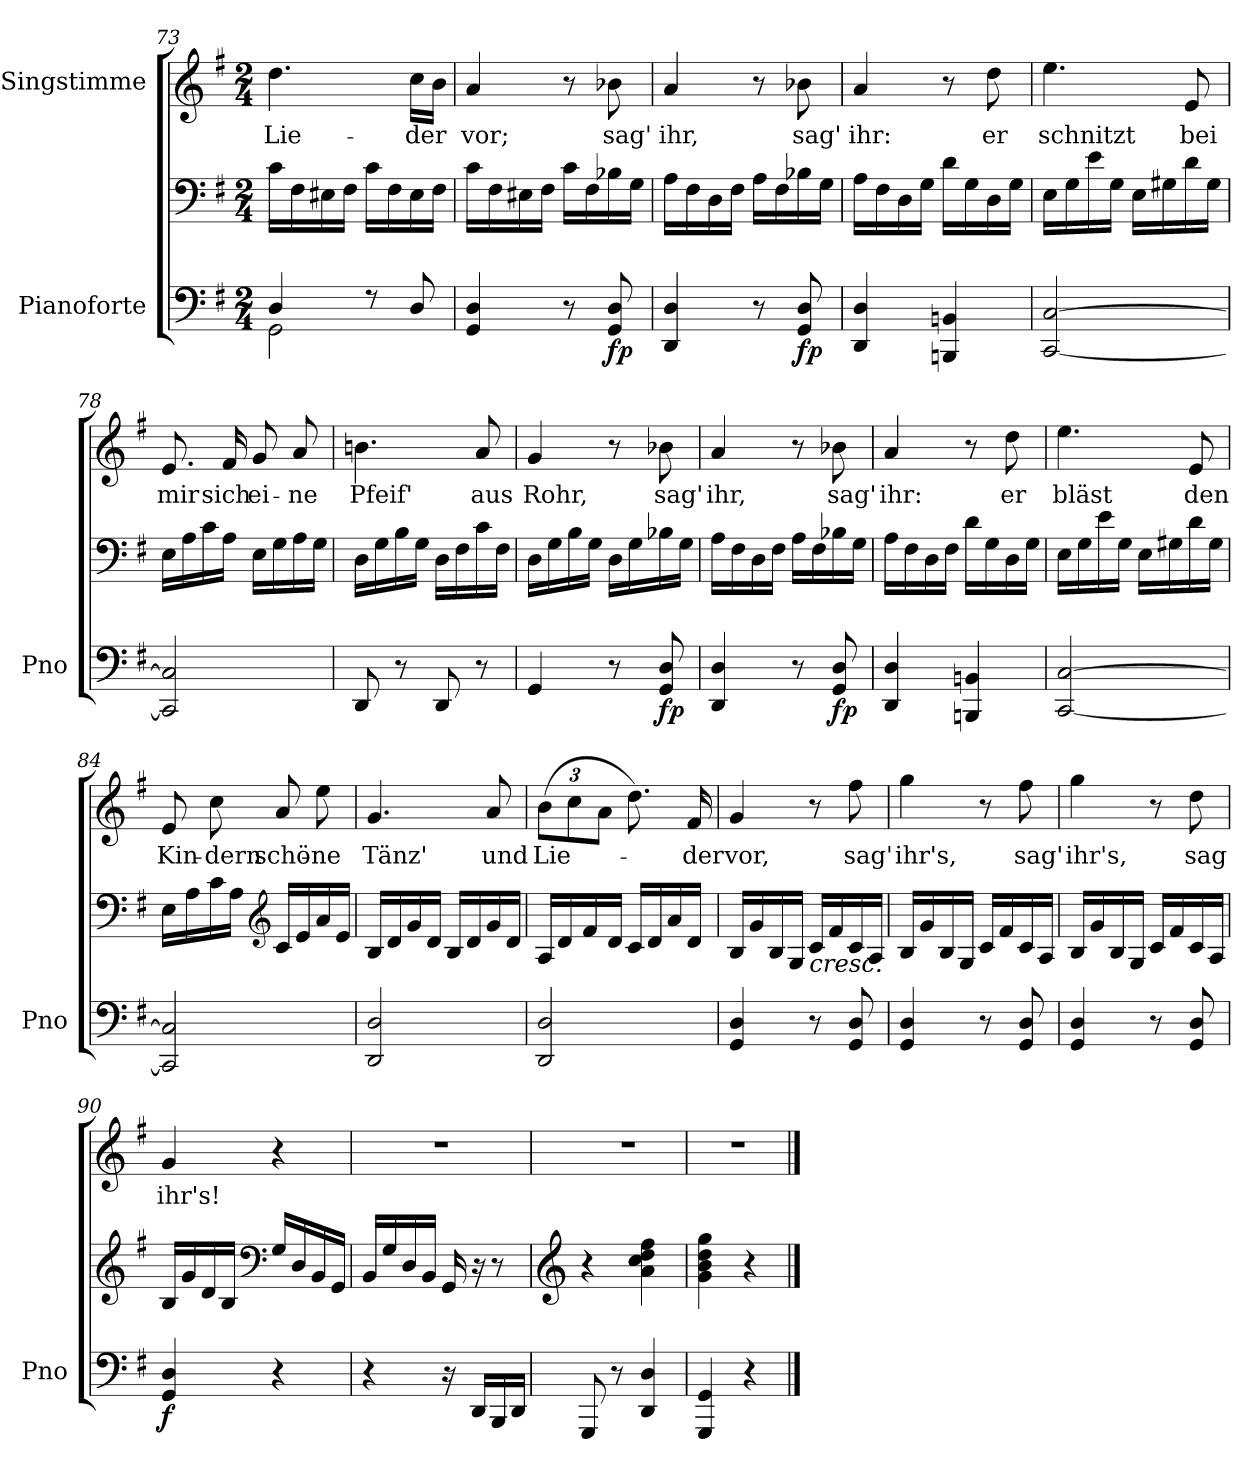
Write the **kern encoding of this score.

**kern	**kern	**dynam	**kern	**text
*part2	*part2	*part2	*part1	*part1
*staff3	*staff2	*staff2/3	*staff1	*staff1
*I"Pianoforte	*	*	*I"Singstimme	*
*I'Pno	*	*	*	*
*clefF4	*clefF4	*	*clefG2	*
*k[f#]	*k[f#]	*	*k[f#]	*
*M2/4	*M2/4	*	*M2/4	*
=73	=73	=73	=73	=73
*^	*	*	*	*
4D/	2GG\	16c\LL	.	4.dd\	Lie-
.	.	16F#\	.	.	.
.	.	16E#X\	.	.	.
.	.	16F#\JJ	.	.	.
8r	.	16c\LL	.	.	.
.	.	16F#\	.	.	.
8D/	.	16E#\	.	16cc\LL	-der
.	.	16F#\JJ	.	16b\JJ	.
*v	*v	*	*	*	*
=74	=74	=74	=74	=74
4GG/ 4D/	16c\LL	.	4a/	vor;
.	16F#\	.	.	.
.	16E#X\	.	.	.
.	16F#\JJ	.	.	.
8r	16c\LL	.	8r	.
.	16F#\	.	.	.
!	!	!LO:DY:b=2	!	!
8GG/ 8D/	16B-X\	fp	8b-X\	sag'
.	16G\JJ	.	.	.
=75	=75	=75	=75	=75
4DD/ 4D/	16A\LL	.	4a/	ihr,
.	16F#\	.	.	.
.	16D\	.	.	.
.	16F#\JJ	.	.	.
8r	16A\LL	.	8r	.
.	16F#\	.	.	.
!	!	!LO:DY:b=2	!	!
8GG/ 8D/	16B-X\	fp	8b-X\	sag'
.	16G\JJ	.	.	.
=76	=76	=76	=76	=76
4DD/ 4D/	16A\LL	.	4a/	ihr:
.	16F#\	.	.	.
.	16D\	.	.	.
.	16G\JJ	.	.	.
4BBBn/ 4BBn/	16d\LL	.	8r	.
.	16G\	.	.	.
.	16D\	.	8dd\	er
.	16G\JJ	.	.	.
=77	=77	=77	=77	=77
[2CC/ [2C/	16E\LL	.	4.ee\	schnitzt
.	16G\	.	.	.
.	16e\	.	.	.
.	16G\JJ	.	.	.
.	16E\LL	.	.	.
.	16G#X\	.	.	.
.	16d\	.	8e/	bei
.	16G#\JJ	.	.	.
=78	=78	=78	=78	=78
2CC/] 2C/]	16E\LL	.	8.e/	mir
.	16A\	.	.	.
.	16c\	.	.	.
.	16A\JJ	.	16f#/	sich
.	16E\LL	.	8g/	ei-
.	16G\	.	.	.
.	16A\	.	8a/	-ne
.	16G\JJ	.	.	.
=79	=79	=79	=79	=79
8DD/	16D\LL	.	4.bn\	Pfeif'
.	16G\	.	.	.
8r	16B\	.	.	.
.	16G\JJ	.	.	.
8DD/	16D\LL	.	.	.
.	16F#\	.	.	.
8r	16c\	.	8a/	aus
.	16F#\JJ	.	.	.
=80	=80	=80	=80	=80
4GG/	16D\LL	.	4g/	Rohr,
.	16G\	.	.	.
.	16B\	.	.	.
.	16G\JJ	.	.	.
8r	16D\LL	.	8r	.
.	16G\	.	.	.
!	!	!LO:DY:b=2	!	!
8GG/ 8D/	16B-X\	fp	8b-X\	sag'
.	16G\JJ	.	.	.
=81	=81	=81	=81	=81
4DD/ 4D/	16A\LL	.	4a/	ihr,
.	16F#\	.	.	.
.	16D\	.	.	.
.	16F#\JJ	.	.	.
8r	16A\LL	.	8r	.
.	16F#\	.	.	.
!	!	!LO:DY:b=2	!	!
8GG/ 8D/	16B-X\	fp	8b-X\	sag'
.	16G\JJ	.	.	.
=82	=82	=82	=82	=82
4DD/ 4D/	16A\LL	.	4a/	ihr:
.	16F#\	.	.	.
.	16D\	.	.	.
.	16F#\JJ	.	.	.
4BBBn/ 4BBn/	16d\LL	.	8r	.
.	16G\	.	.	.
.	16D\	.	8dd\	er
.	16G\JJ	.	.	.
=83	=83	=83	=83	=83
[2CC/ [2C/	16E\LL	.	4.ee\	bläst
.	16G\	.	.	.
.	16e\	.	.	.
.	16G\JJ	.	.	.
.	16E\LL	.	.	.
.	16G#X\	.	.	.
.	16d\	.	8e/	den
.	16G#\JJ	.	.	.
=84	=84	=84	=84	=84
2CC/] 2C/]	16E\LL	.	8e/	Kin-
.	16A\	.	.	.
.	16c\	.	8cc\	-dern
.	16A\JJ	.	.	.
*	*clefG2	*	*	*
.	16c/LL	.	8a/	schö-
.	16e/	.	.	.
.	16a/	.	8ee\	-ne
.	16e/JJ	.	.	.
=85	=85	=85	=85	=85
2DD/ 2D/	16B/LL	.	4.g/	Tänz'
.	16d/	.	.	.
.	16g/	.	.	.
.	16d/JJ	.	.	.
.	16B/LL	.	.	.
.	16d/	.	.	.
.	16g/	.	8a/	und
.	16d/JJ	.	.	.
=86	=86	=86	=86	=86
2DD/ 2D/	16A/LL	.	(12b\L	Lie-
.	16d/	.	.	.
.	.	.	12cc\	.
.	16f#/	.	.	.
.	.	.	12a\J	.
.	16d/JJ	.	.	.
.	16c/LL	.	8.dd\)	.
.	16d/	.	.	.
.	16a/	.	.	.
.	16d/JJ	.	16f#/	-der
=87	=87	=87	=87	=87
4GG/ 4D/	16B/LL	.	4g/	vor,
.	16g/	.	.	.
.	16B/	.	.	.
.	16G/JJ	.	.	.
!	!LO:TX:b:i:t=cresc.	!	!	!
8r	16c/LL	.	8r	.
.	16f#/	.	.	.
8GG/ 8D/	16c/	.	8ff#\	sag'
.	16A/JJ	.	.	.
=88	=88	=88	=88	=88
4GG/ 4D/	16B/LL	.	4gg\	ihr's,
.	16g/	.	.	.
.	16B/	.	.	.
.	16G/JJ	.	.	.
8r	16c/LL	.	8r	.
.	16f#/	.	.	.
8GG/ 8D/	16c/	.	8ff#\	sag'
.	16A/JJ	.	.	.
=89	=89	=89	=89	=89
4GG/ 4D/	16B/LL	.	4gg\	ihr's,
.	16g/	.	.	.
.	16B/	.	.	.
.	16G/JJ	.	.	.
8r	16c/LL	.	8r	.
.	16f#/	.	.	.
8GG/ 8D/	16c/	.	8dd\	sag
.	16A/JJ	.	.	.
=90	=90	=90	=90	=90
!	!	!LO:DY:b=2	!	!
4GG/ 4D/	16B/LL	f	4g/	ihr's!
.	16g/	.	.	.
.	16d/	.	.	.
.	16B/JJ	.	.	.
*	*clefF4	*	*	*
4r	16G/LL	.	4r	.
.	16D/	.	.	.
.	16BB/	.	.	.
.	16GG/JJ	.	.	.
=91	=91	=91	=91	=91
4r	16BB/LL	.	2r	.
.	16G/	.	.	.
.	16D/	.	.	.
.	16BB/JJ	.	.	.
16r	16GG/	.	.	.
16DD/LL	16r	.	.	.
16BBB/	8r	.	.	.
16DD/JJ	.	.	.	.
=92	=92	=92	=92	=92
*	*clefG2	*	*	*
8GGG/	4r	.	2r	.
8r	.	.	.	.
4DD/ 4D/	4a\ 4cc\ 4dd\ 4ff#\	.	.	.
=93	=93	=93	=93	=93
4GGG/ 4GG/	4g\ 4b\ 4dd\ 4gg\	.	2r	.
4r	4r	.	.	.
==	==	==	==	==
*-	*-	*-	*-	*-
